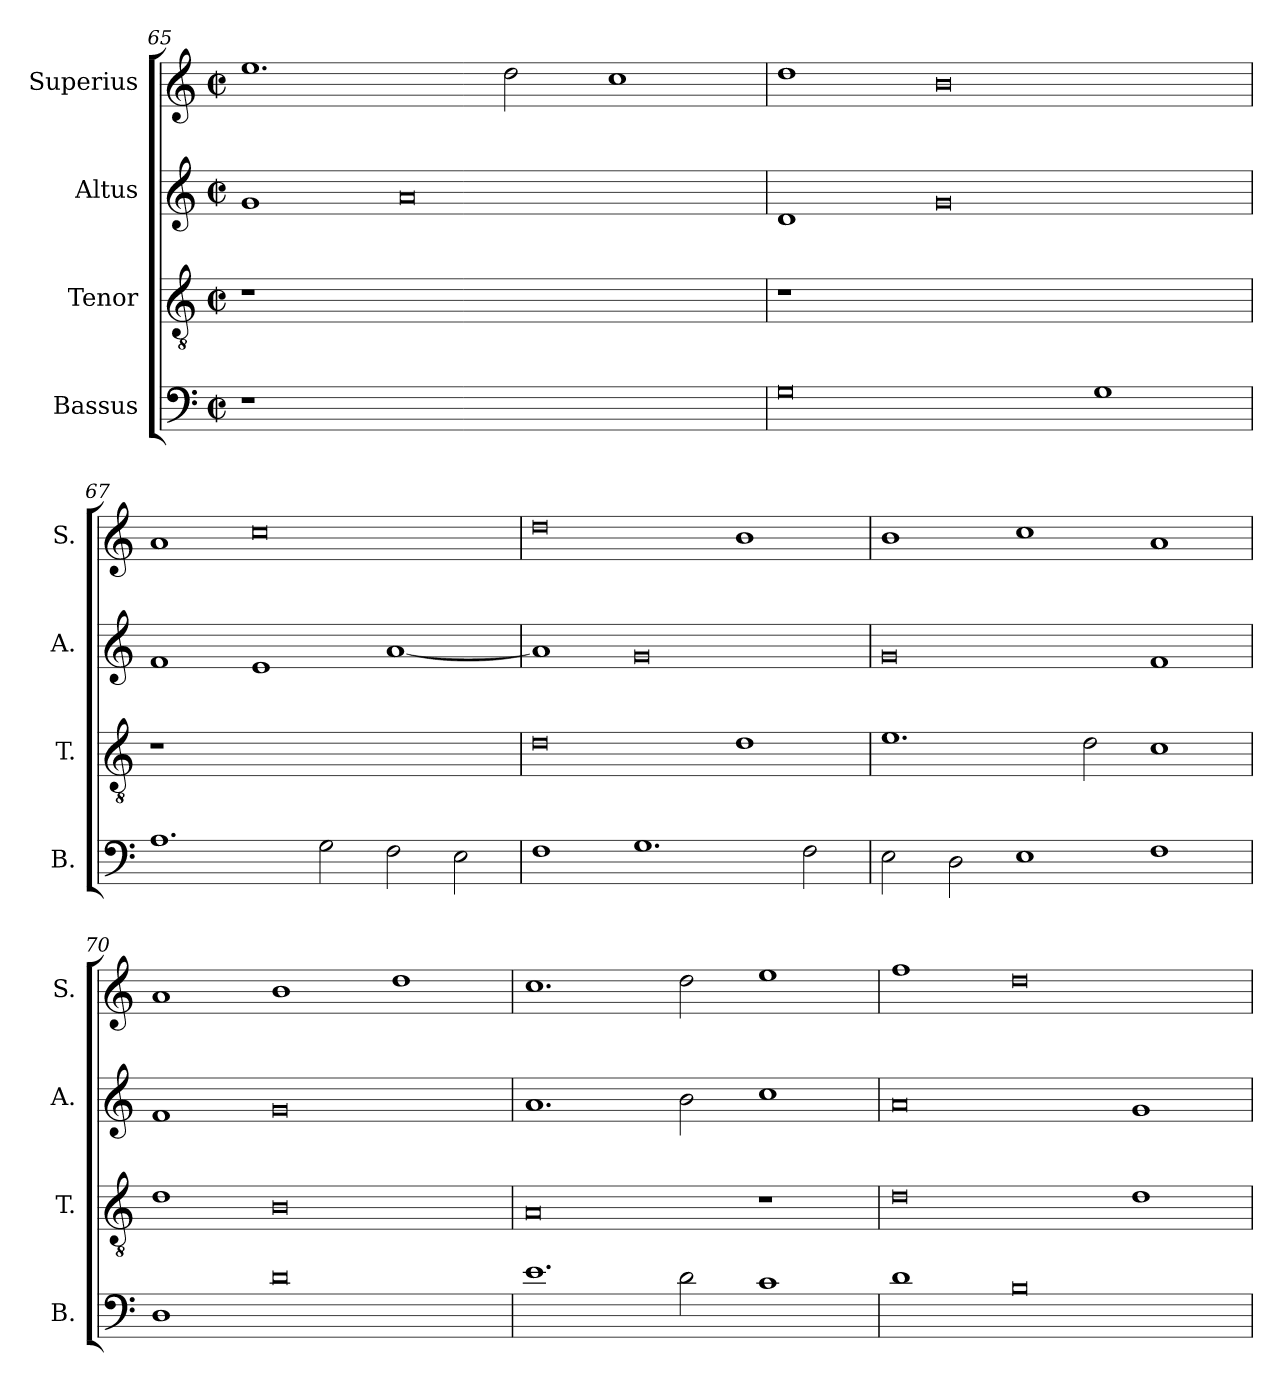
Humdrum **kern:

**kern	**kern	**kern	**kern
*part4	*part3	*part2	*part1
*staff4	*staff3	*staff2	*staff1
*I"Bassus	*I"Tenor	*I"Altus	*I"Superius
*I'B.	*I'T.	*I'A.	*I'S.
*clefF4	*clefGv2	*clefG2	*clefG2
*	*ITrd7c12	*	*
*k[]	*k[]	*k[]	*k[]
*C:	*C:	*C:	*C:
*M2/2	*M2/2	*M2/2	*M2/2
*met(c|)	*met(c|)	*met(c|)	*met(c|)
=65	=65	=65	=65
!LO:N:vis=1	!LO:N:vis=1	!	!
1r	1r	1gi	1.eei
0ryy	0ryy	0ai	.
.	.	.	2ddi\
.	.	.	1cci
=66	=66	=66	=66
!	!LO:N:vis=1	!	!
0Gi	1r	1di	1ddi
.	0ryy	0gi	0bi
1Gi	.	.	.
!!LO:LB:g=z
=67	=67	=67	=67
!	!LO:N:vis=1	!	!
1.Ai	1r	1fi	1ai
.	0ryy	1ei	0cci
2Gi\	.	.	.
2Fi\	.	[<1ai	.
2Ei\	.	.	.
=68	=68	=68	=68
1Fi	0Di	1ai]	0ddi
1.Gi	.	0gi	.
.	1Di	.	1bi
2Fi\	.	.	.
=69	=69	=69	=69
2Ei\	1.Ei	0gi	1bi
2Di\	.	.	.
1Ei	.	.	1cci
.	2Di\	.	.
1Fi	1Ci	1fi	1ai
=70	=70	=70	=70
1Di	1Di	1fi	1ai
0di	0BBi	0gi	1bi
.	.	.	1ddi
!!LO:PB:g=z
=71	=71	=71	=71
1.ei	0AAi	1.ai	1.cci
2di\	.	2bi\	2ddi\
1ci	1r	1cci	1eei
=72	=72	=72	=72
1di	0Di	0ai	1ffi
0Bi	.	.	0ddi
.	1Di	1gi	.
=	=	=	=
*-	*-	*-	*-
